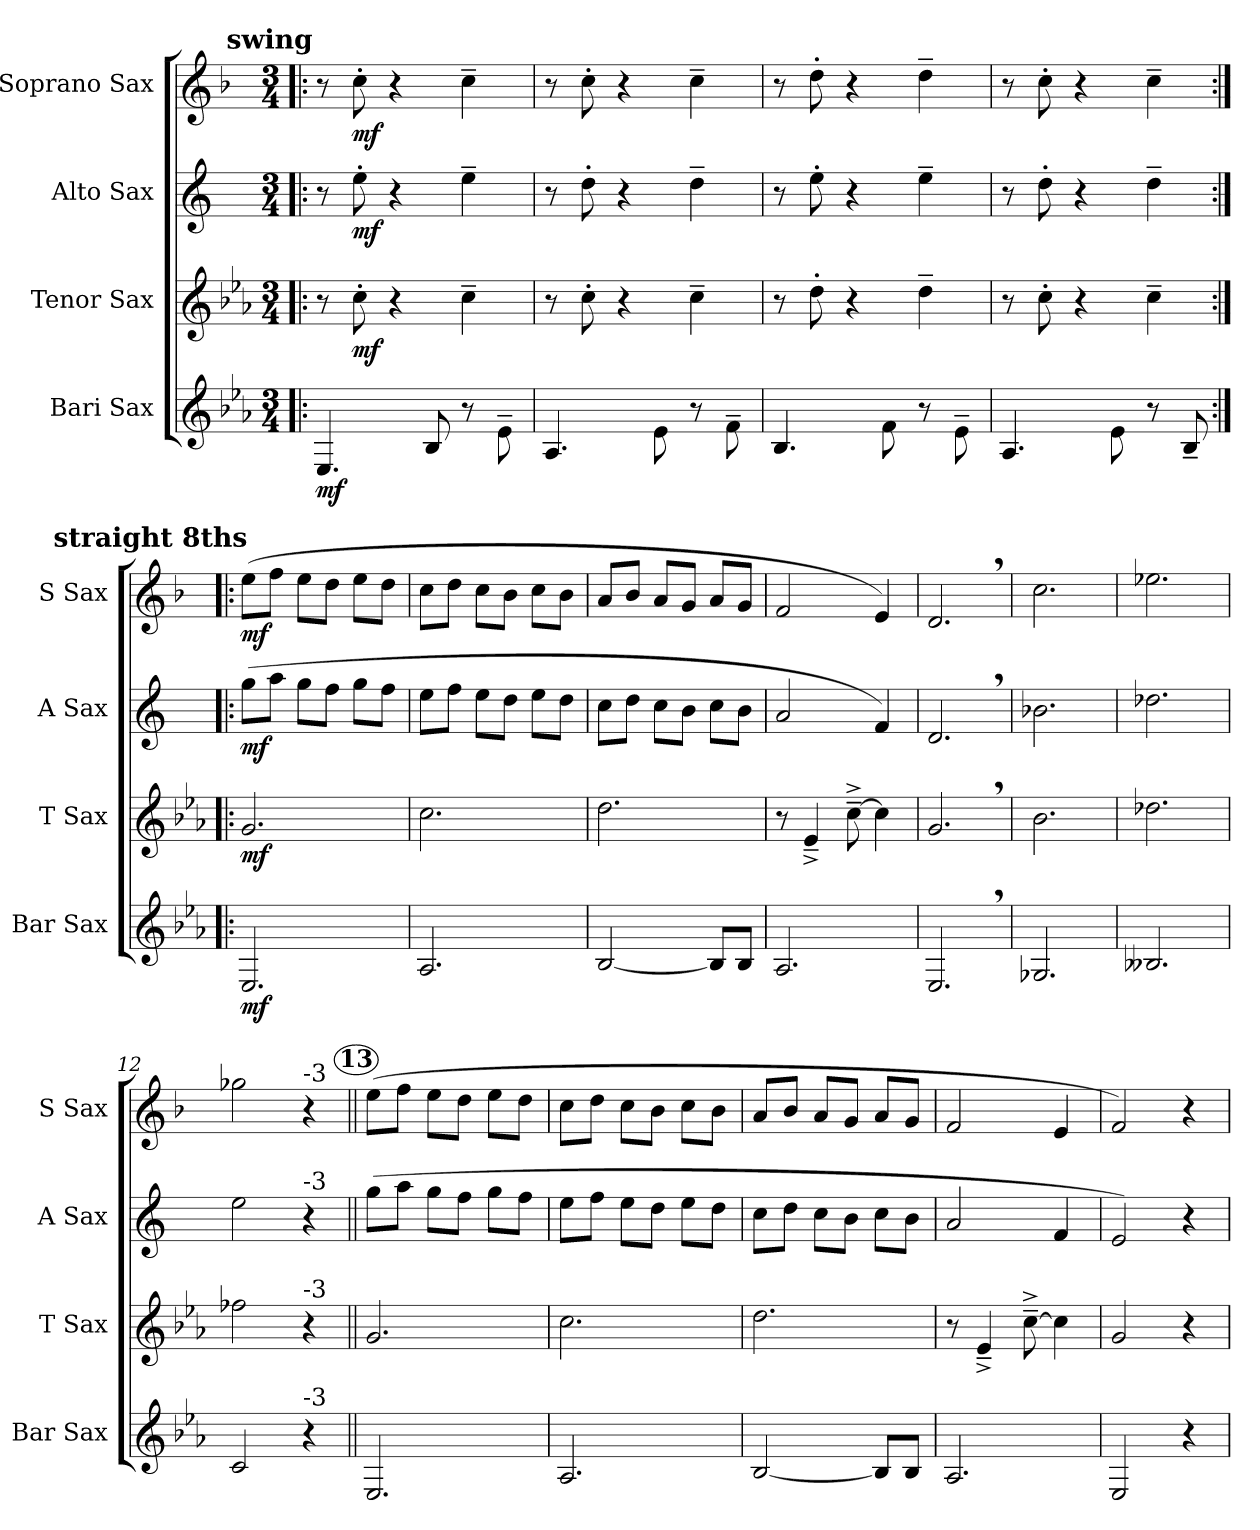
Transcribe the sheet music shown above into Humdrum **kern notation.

**kern	**dynam	**kern	**dynam	**kern	**dynam	**kern	**dynam
*part4	*part4	*part3	*part3	*part2	*part2	*part1	*part1
*staff4	*staff4	*staff3	*staff3	*staff2	*staff2	*staff1	*staff1
*I"Bari Sax	*	*I"Tenor Sax	*	*I"Alto Sax	*	*I"Soprano Sax	*
*I'Bar Sax	*	*I'T Sax	*	*I'A Sax	*	*I'S Sax	*
*clefG2	*	*clefG2	*	*clefG2	*	*clefG2	*
*ITrd12c21	*	*ITrd8c14	*	*ITrd5c9	*	*ITrd1c2	*
*k[b-e-a-]	*	*k[b-e-a-]	*	*k[b-e-a-]	*	*k[b-e-a-]	*
*E-:	*	*E-:	*	*E-:	*	*E-:	*
*M3/4	*	*M3/4	*	*M3/4	*	*M3/4	*
!!LO:REH:place=s1:a:enc=none:t=swing
=1!|:	=1!|:	=1!|:	=1!|:	=1!|:	=1!|:	=1!|:	=1!|:
!	!LO:DY:b	!	!	!	!	!	!
4.EE-/	mf	8r	.	8r	.	8r	.
!	!	!	!LO:DY:b	!	!LO:DY:b	!	!LO:DY:b
.	.	8c'>\	mf	8g'>\	mf	8b-'>\	mf
.	.	4r	.	4r	.	4r	.
8BB-/	.	.	.	.	.	.	.
8r	.	4c~>\	.	4g~>\	.	4b-~>\	.
8E-~>\	.	.	.	.	.	.	.
=2	=2	=2	=2	=2	=2	=2	=2
4.AA-/	.	8r	.	8r	.	8r	.
.	.	8c'>\	.	8f'>\	.	8b-'>\	.
.	.	4r	.	4r	.	4r	.
8E-\	.	.	.	.	.	.	.
8r	.	4c~>\	.	4f~>\	.	4b-~>\	.
8F~>\	.	.	.	.	.	.	.
=3	=3	=3	=3	=3	=3	=3	=3
4.BB-/	.	8r	.	8r	.	8r	.
.	.	8d'>\	.	8g'>\	.	8cc'>\	.
.	.	4r	.	4r	.	4r	.
8F\	.	.	.	.	.	.	.
8r	.	4d~>\	.	4g~>\	.	4cc~>\	.
8E-~>\	.	.	.	.	.	.	.
=4	=4	=4	=4	=4	=4	=4	=4
4.AA-/	.	8r	.	8r	.	8r	.
.	.	8c'>\	.	8f'>\	.	8b-'>\	.
.	.	4r	.	4r	.	4r	.
8E-\	.	.	.	.	.	.	.
8r	.	4c~>\	.	4f~>\	.	4b-~>\	.
8BB-~</	.	.	.	.	.	.	.
!!LO:PB:g=z
!!LO:REH:place=s1:a:enc=none:t=straight 8ths
=5:|!|:	=5:|!|:	=5:|!|:	=5:|!|:	=5:|!|:	=5:|!|:	=5:|!|:	=5:|!|:
!	!LO:DY:b	!	!LO:DY:b	!	!LO:DY:b	!	!LO:DY:b
2.EE-/	mf	2.G/	mf	(>8b-\L	mf	(>8dd\L	mf
.	.	.	.	8cc\J	.	8ee-\J	.
.	.	.	.	8b-\L	.	8dd\L	.
.	.	.	.	8a-\J	.	8cc\J	.
.	.	.	.	8b-\L	.	8dd\L	.
.	.	.	.	8a-\J	.	8cc\J	.
=6	=6	=6	=6	=6	=6	=6	=6
2.AA-/	.	2.c\	.	8g\L	.	8b-\L	.
.	.	.	.	8a-\J	.	8cc\J	.
.	.	.	.	8g\L	.	8b-\L	.
.	.	.	.	8f\J	.	8a-\J	.
.	.	.	.	8g\L	.	8b-\L	.
.	.	.	.	8f\J	.	8a-\J	.
=7	=7	=7	=7	=7	=7	=7	=7
[2BB-/	.	2.d\	.	8e-\L	.	8g/L	.
.	.	.	.	8f\J	.	8a-/J	.
.	.	.	.	8e-\L	.	8g/L	.
.	.	.	.	8d\J	.	8f/J	.
8BB-/L]	.	.	.	8e-\L	.	8g/L	.
8BB-/J	.	.	.	8d\J	.	8f/J	.
=8	=8	=8	=8	=8	=8	=8	=8
2.AA-/	.	8r	.	2c/	.	2e-/	.
.	.	4E-^<~</	.	.	.	.	.
.	.	[8c^>~>\	.	.	.	.	.
.	.	4c\]	.	4A-/)	.	4d/)	.
=9	=9	=9	=9	=9	=9	=9	=9
2.EE-,>/	.	2.G,>/	.	2.F,>/	.	2.c,>/	.
=10	=10	=10	=10	=10	=10	=10	=10
2.GG-X/	.	2.B-\	.	2.d-X\	.	2.b-\	.
=11	=11	=11	=11	=11	=11	=11	=11
2.BB--X/	.	2.d-X\	.	2.f-X\	.	2.dd-X\	.
=12	=12	=12	=12	=12	=12	=12	=12
2C/	.	2f-X\	.	2g\	.	2ff-X\	.
!	!	!	!	!	!	!LO:TX:a:t=-3	!
!	!	!	!	!LO:TX:a:t=-3	!	!	!
!	!	!LO:TX:a:t=-3	!	!	!	!	!
!LO:TX:a:t=-3	!	!	!	!	!	!	!
4r	.	4r	.	4r	.	4r	.
!!LO:LB:g=z
!!LO:REH:place=s1:a:enc=circle:fs=12:t=13
=13||	=13||	=13||	=13||	=13||	=13||	=13||	=13||
2.EE-/	.	2.G/	.	(>8b-\L	.	(>8dd\L	.
.	.	.	.	8cc\J	.	8ee-\J	.
.	.	.	.	8b-\L	.	8dd\L	.
.	.	.	.	8a-\J	.	8cc\J	.
.	.	.	.	8b-\L	.	8dd\L	.
.	.	.	.	8a-\J	.	8cc\J	.
=14	=14	=14	=14	=14	=14	=14	=14
2.AA-/	.	2.c\	.	8g\L	.	8b-\L	.
.	.	.	.	8a-\J	.	8cc\J	.
.	.	.	.	8g\L	.	8b-\L	.
.	.	.	.	8f\J	.	8a-\J	.
.	.	.	.	8g\L	.	8b-\L	.
.	.	.	.	8f\J	.	8a-\J	.
=15	=15	=15	=15	=15	=15	=15	=15
[2BB-/	.	2.d\	.	8e-\L	.	8g/L	.
.	.	.	.	8f\J	.	8a-/J	.
.	.	.	.	8e-\L	.	8g/L	.
.	.	.	.	8d\J	.	8f/J	.
8BB-/L]	.	.	.	8e-\L	.	8g/L	.
8BB-/J	.	.	.	8d\J	.	8f/J	.
=16	=16	=16	=16	=16	=16	=16	=16
2.AA-/	.	8r	.	2c/	.	2e-/	.
.	.	4E-^<~</	.	.	.	.	.
.	.	[8c^>~>\	.	.	.	.	.
.	.	4c\]	.	4A-/	.	4d/	.
=17	=17	=17	=17	=17	=17	=17	=17
2EE-/	.	2G/	.	2G/)	.	2e-/)	.
4r	.	4r	.	4r	.	4r	.
=	=	=	=	=	=	=	=
*-	*-	*-	*-	*-	*-	*-	*-
